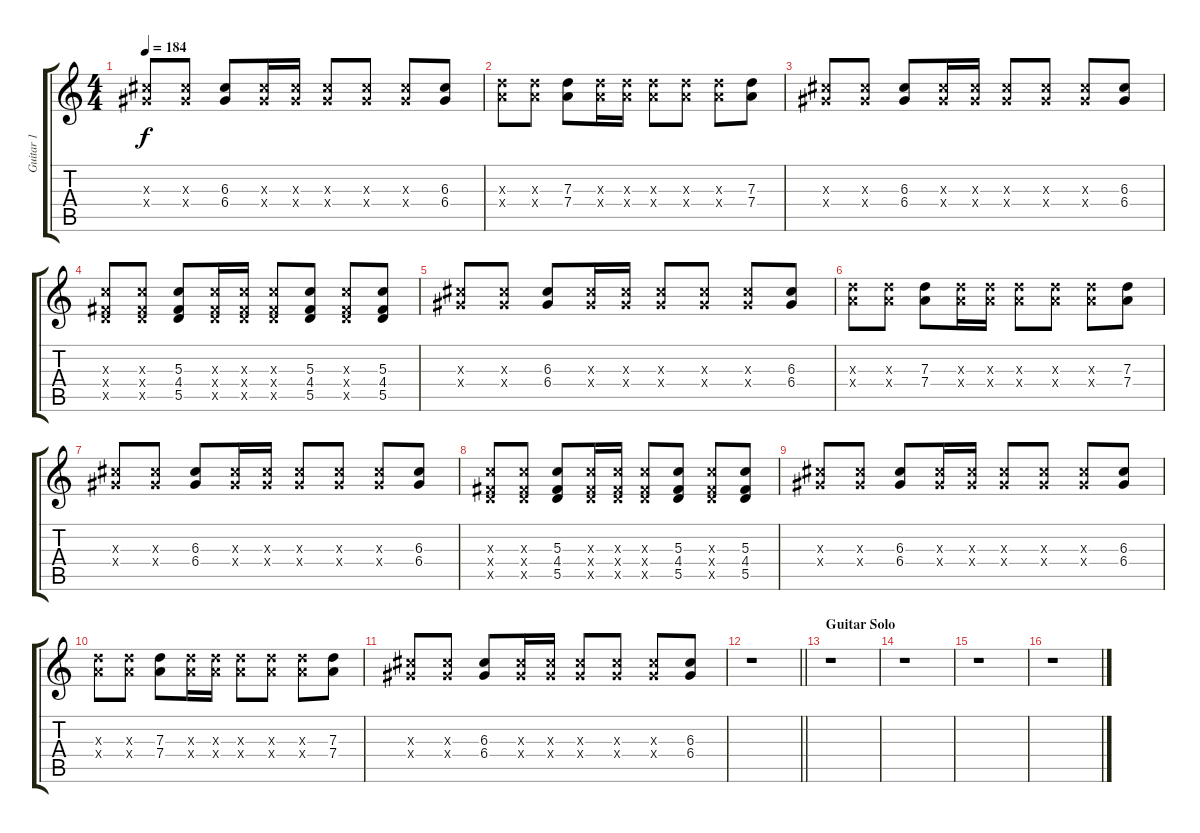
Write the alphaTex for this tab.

\track ("Guitar 1" "Guitar 1") {instrument distortionguitar}
\staff {score tabs}
\tuning (E4 B3 G3 D3 A2 E2) {hide}
\ts (4 4)
\tempo 184
\clef g2
\ks c
(6.3{x} 6.4{x}).8{dy f} (6.3{x} 6.4{x}).8 (6.3 6.4).8 (6.3{x} 6.4{x}).16 (6.3{x} 6.4{x}).16 (6.3{x} 6.4{x}).8 (6.3{x} 6.4{x}).8 (6.3{x} 6.4{x}).8 (6.3 6.4).8 |
(7.3{x} 7.4{x}).8 (7.3{x} 7.4{x}).8 (7.3 7.4).8 (7.3{x} 7.4{x}).16 (7.3{x} 7.4{x}).16 (7.3{x} 7.4{x}).8 (7.3{x} 7.4{x}).8 (7.3{x} 7.4{x}).8 (7.3 7.4).8 |
(6.3{x} 6.4{x}).8 (6.3{x} 6.4{x}).8 (6.3 6.4).8 (6.3{x} 6.4{x}).16 (6.3{x} 6.4{x}).16 (6.3{x} 6.4{x}).8 (6.3{x} 6.4{x}).8 (6.3{x} 6.4{x}).8 (6.3 6.4).8 |
(5.3{x} 4.4{x} 5.5{x}).8 (5.3{x} 4.4{x} 5.5{x}).8 (5.3 4.4 5.5).8 (5.3{x} 4.4{x} 5.5{x}).16 (5.3{x} 4.4{x} 5.5{x}).16 (5.3{x} 4.4{x} 5.5{x}).8 (5.3 4.4 5.5).8 (5.3{x} 4.4{x} 5.5{x}).8 (5.3 4.4 5.5).8 |
(6.3{x} 6.4{x}).8 (6.3{x} 6.4{x}).8 (6.3 6.4).8 (6.3{x} 6.4{x}).16 (6.3{x} 6.4{x}).16 (6.3{x} 6.4{x}).8 (6.3{x} 6.4{x}).8 (6.3{x} 6.4{x}).8 (6.3 6.4).8 |
(7.3{x} 7.4{x}).8 (7.3{x} 7.4{x}).8 (7.3 7.4).8 (7.3{x} 7.4{x}).16 (7.3{x} 7.4{x}).16 (7.3{x} 7.4{x}).8 (7.3{x} 7.4{x}).8 (7.3{x} 7.4{x}).8 (7.3 7.4).8 |
(6.3{x} 6.4{x}).8 (6.3{x} 6.4{x}).8 (6.3 6.4).8 (6.3{x} 6.4{x}).16 (6.3{x} 6.4{x}).16 (6.3{x} 6.4{x}).8 (6.3{x} 6.4{x}).8 (6.3{x} 6.4{x}).8 (6.3 6.4).8 |
(5.3{x} 4.4{x} 5.5{x}).8 (5.3{x} 4.4{x} 5.5{x}).8 (5.3 4.4 5.5).8 (5.3{x} 4.4{x} 5.5{x}).16 (5.3{x} 4.4{x} 5.5{x}).16 (5.3{x} 4.4{x} 5.5{x}).8 (5.3 4.4 5.5).8 (5.3{x} 4.4{x} 5.5{x}).8 (5.3 4.4 5.5).8 |
(6.3{x} 6.4{x}).8 (6.3{x} 6.4{x}).8 (6.3 6.4).8 (6.3{x} 6.4{x}).16 (6.3{x} 6.4{x}).16 (6.3{x} 6.4{x}).8 (6.3{x} 6.4{x}).8 (6.3{x} 6.4{x}).8 (6.3 6.4).8 |
(7.3{x} 7.4{x}).8 (7.3{x} 7.4{x}).8 (7.3 7.4).8 (7.3{x} 7.4{x}).16 (7.3{x} 7.4{x}).16 (7.3{x} 7.4{x}).8 (7.3{x} 7.4{x}).8 (7.3{x} 7.4{x}).8 (7.3 7.4).8 |
(6.3{x} 6.4{x}).8 (6.3{x} 6.4{x}).8 (6.3 6.4).8 (6.3{x} 6.4{x}).16 (6.3{x} 6.4{x}).16 (6.3{x} 6.4{x}).8 (6.3{x} 6.4{x}).8 (6.3{x} 6.4{x}).8 (6.3 6.4).8 |
\barLineRight lightlight
r.1 |
\section ("" "Guitar Solo")
r.1 |
r.1 |
r.1 |
r.1
